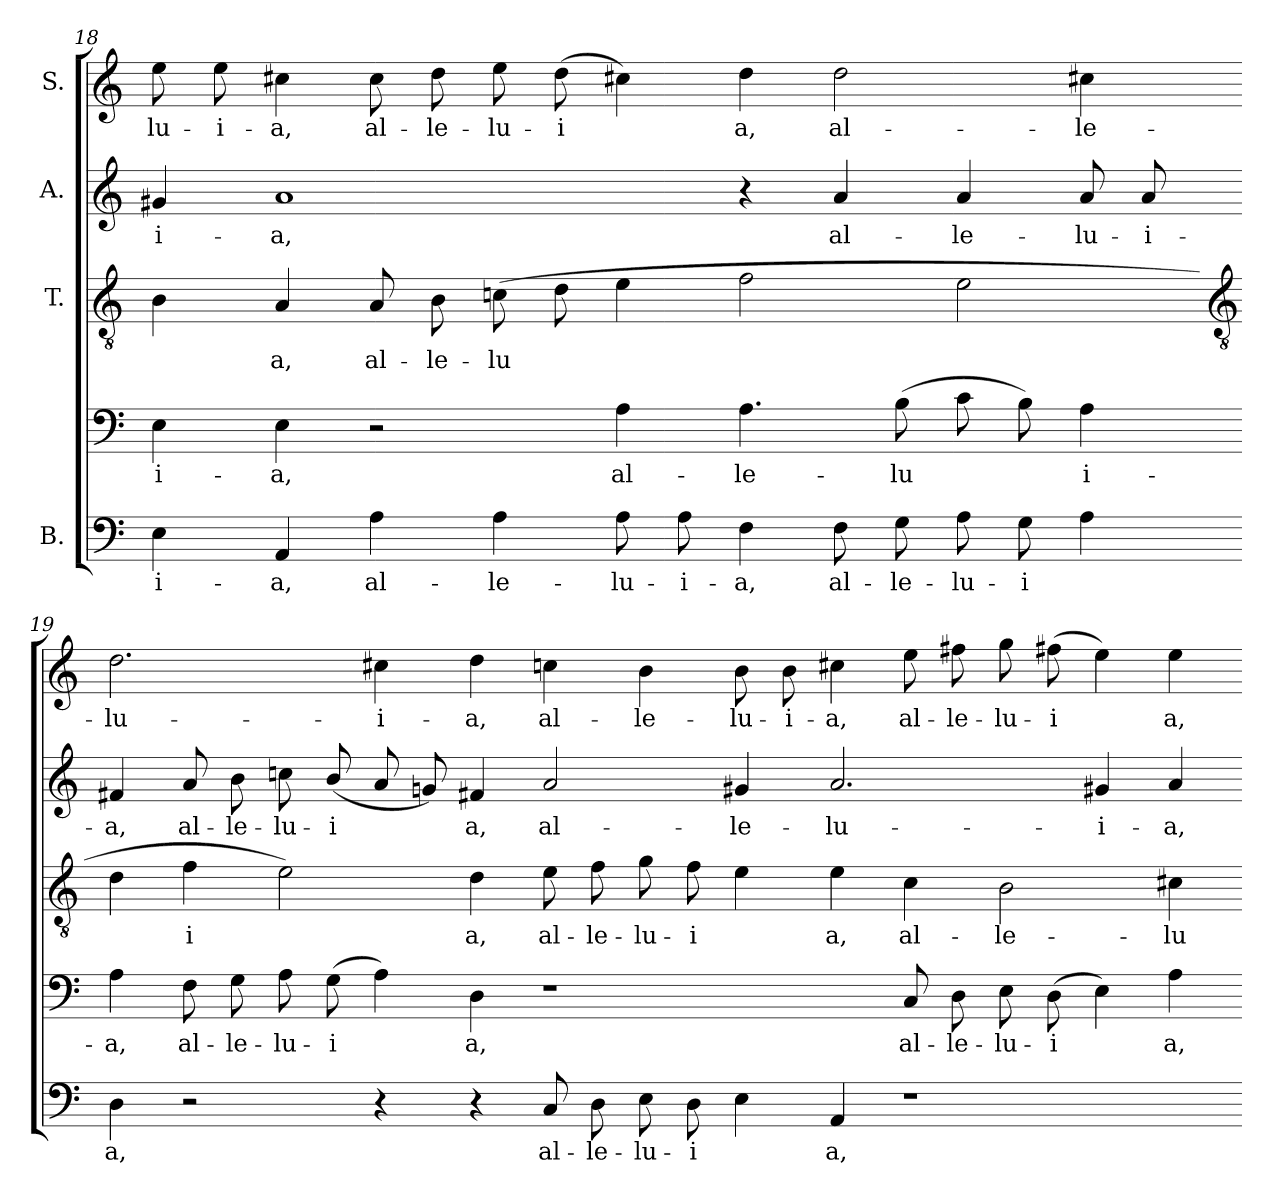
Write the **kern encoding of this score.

**kern	**text	**kern	**text	**kern	**text	**kern	**text	**kern	**text
*part4	*part4	*part4	*part4	*part3	*part3	*part2	*part2	*part1	*part1
*staff5	*staff5	*staff4	*staff4	*staff3	*staff3	*staff2	*staff2	*staff1	*staff1
*I"B.	*	*	*	*I"T.	*	*I"A.	*	*I"S.	*
!!LO:LB:g=z
*clefF4	*	*clefF4	*	*clefGv2	*	*clefG2	*	*clefG2	*
*k[]	*	*k[]	*	*k[]	*	*k[]	*	*k[]	*
*C:	*	*C:	*	*C:	*	*C:	*	*C:	*
=18	=18	=18	=18	=18	=18	=18	=18	=18	=18
!	!LO:LY:b	!	!LO:LY:b	!	!	!	!LO:LY:b	!	!LO:LY:b
4E	-i-	4E	-i-	4B	.	4g#X	i-	8ee	-lu-
!	!	!	!	!	!	!	!	!	!LO:LY:b
.	.	.	.	.	.	.	.	8ee	-i-
!	!LO:LY:b	!	!LO:LY:b	!	!LO:LY:b	!	!LO:LY:b	!	!LO:LY:b
4AA	-a,	4E	-a,	4A	a,	1a	-a,	4cc#X	-a,
!	!LO:LY:b	!	!	!	!LO:LY:b	!	!	!	!LO:LY:b
4A	al-	2r	.	8A	al-	.	.	8cc#	al-
!	!	!	!	!	!LO:LY:b	!	!	!	!LO:LY:b
.	.	.	.	8B	-le-	.	.	8dd	-le-
!	!LO:LY:b	!	!	!	!LO:LY:b	!	!	!	!LO:LY:b
4A	-le-	.	.	(>8cn	-lu	.	.	8ee	-lu-
!	!	!	!	!	!	!	!	!	!LO:LY:b
.	.	.	.	8d	.	.	.	(>8dd	-i
!	!LO:LY:b	!	!LO:LY:b	!	!	!	!	!	!
8A	-lu-	4A	al-	4e	.	.	.	4cc#X)	.
!	!LO:LY:b	!	!	!	!	!	!	!	!
8A	-i-	.	.	.	.	.	.	.	.
!	!LO:LY:b	!	!LO:LY:b	!	!	!	!	!	!LO:LY:b
4F	-a,	4.A	-le-	2f	.	4r	.	4dd	a,
!	!LO:LY:b	!	!	!	!	!	!LO:LY:b	!	!LO:LY:b
8F	al-	.	.	.	.	4a	al-	2dd	al-
!	!LO:LY:b	!	!LO:LY:b	!	!	!	!	!	!
8G	-le-	(>8B	-lu	.	.	.	.	.	.
!	!LO:LY:b	!	!	!	!	!	!LO:LY:b	!	!
8A	-lu-	8c	.	2e	.	4a	-le-	.	.
!	!LO:LY:b	!	!	!	!	!	!	!	!
8G	-i	8B)	.	.	.	.	.	.	.
!	!	!	!LO:LY:b	!	!	!	!LO:LY:b	!	!LO:LY:b
4A	.	4A	i-	.	.	8a	-lu-	4cc#X	-le-
!	!	!	!	!	!	!	!LO:LY:b	!	!
.	.	.	.	.	.	8a	-i-	.	.
!!LO:LB:g=z
=19-	=19-	=19-	=19-	=19-	=19-	=19-	=19-	=19-	=19-
*	*	*	*	*clefGv2	*	*	*	*	*
!	!LO:LY:b	!	!LO:LY:b	!	!	!	!LO:LY:b	!	!LO:LY:b
4D	a,	4A	a,	4d	.	4f#X	-a,	2.dd	-lu-
!	!	!	!LO:LY:b	!	!LO:LY:b	!	!LO:LY:b	!	!
2r	.	8F	al-	4f	i	8a	al-	.	.
!	!	!	!LO:LY:b	!	!	!	!LO:LY:b	!	!
.	.	8G	-le-	.	.	8b	-le-	.	.
!	!	!	!LO:LY:b	!	!	!	!LO:LY:b	!	!
.	.	8A	-lu-	2e)	.	8ccn	-lu-	.	.
!	!	!	!LO:LY:b	!	!	!	!LO:LY:b	!	!
.	.	(>8G	-i	.	.	(<8b/	-i	.	.
!	!	!	!	!	!	!	!	!	!LO:LY:b
4r	.	4A)	.	.	.	8a	.	4cc#X	-i-
.	.	.	.	.	.	8g)	.	.	.
!	!	!	!LO:LY:b	!	!LO:LY:b	!	!LO:LY:b	!	!LO:LY:b
4r	.	4D	a,	4d	a,	4f#X	a,	4dd	-a,
!	!LO:LY:b	!	!	!	!LO:LY:b	!	!LO:LY:b	!	!LO:LY:b
8C	al-	1r	.	8e	al-	2a	al-	4ccn	al-
!	!LO:LY:b	!	!	!	!LO:LY:b	!	!	!	!
8D	-le-	.	.	8f	-le-	.	.	.	.
!	!LO:LY:b	!	!	!	!LO:LY:b	!	!	!	!LO:LY:b
8E	-lu-	.	.	8g	-lu-	.	.	4b	-le-
!	!LO:LY:b	!	!	!	!LO:LY:b	!	!	!	!
8D	-i	.	.	8f	-i	.	.	.	.
!	!	!	!	!	!	!	!LO:LY:b	!	!LO:LY:b
4E	.	.	.	4e	.	4g#X	-le-	8b	-lu-
!	!	!	!	!	!	!	!	!	!LO:LY:b
.	.	.	.	.	.	.	.	8b	-i-
!	!LO:LY:b	!	!	!	!LO:LY:b	!	!LO:LY:b	!	!LO:LY:b
4AA	a,	.	.	4e	a,	2.a	-lu-	4cc#X	-a,
!	!	!	!LO:LY:b	!	!LO:LY:b	!	!	!	!LO:LY:b
1r	.	8C	al-	4c	al-	.	.	8ee	al-
!	!	!	!LO:LY:b	!	!	!	!	!	!LO:LY:b
.	.	8D	-le-	.	.	.	.	8ff#X	-le-
!	!	!	!LO:LY:b	!	!LO:LY:b	!	!	!	!LO:LY:b
.	.	8E	-lu-	2B	-le-	.	.	8gg	-lu-
!	!	!	!LO:LY:b	!	!	!	!	!	!LO:LY:b
.	.	(>8D	-i	.	.	.	.	(>8ff#X	-i
!	!	!	!	!	!	!	!LO:LY:b	!	!
.	.	4E)	.	.	.	4g#X	-i-	4ee)	.
!	!	!	!LO:LY:b	!	!LO:LY:b	!	!LO:LY:b	!	!LO:LY:b
.	.	4A	a,	4c#X	-lu-	4a	-a,	4ee	a,
=-	=-	=-	=-	=-	=-	=-	=-	=-	=-
*-	*-	*-	*-	*-	*-	*-	*-	*-	*-
